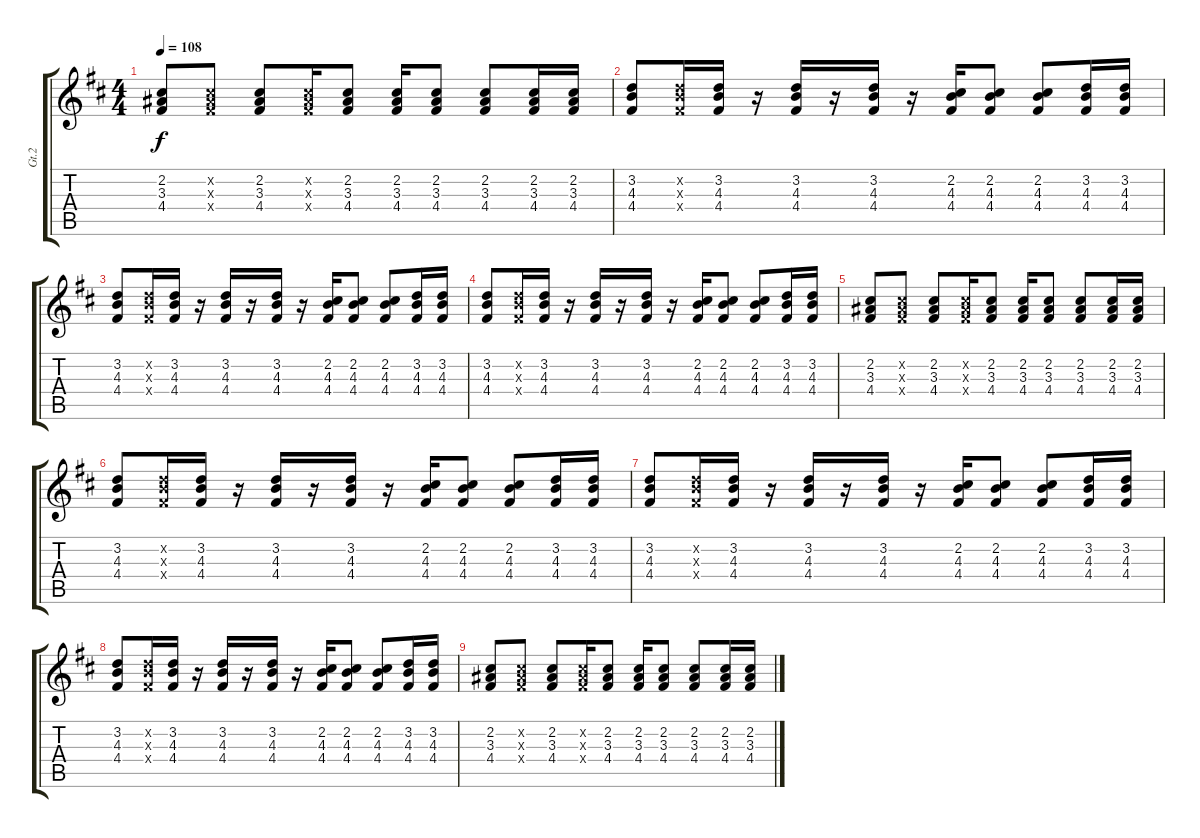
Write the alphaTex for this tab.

\track ("Gt.2" "Gt.2") {instrument overdrivenguitar}
\staff {score tabs}
\tuning (E4 B3 G3 D3 A2 E2) {hide}
\ts (4 4)
\tempo 108
\clef g2
\ks d
(2.2 3.3 4.4).8{dy f} (2.2{x} 3.3{x} 4.4{x}).8 (2.2 3.3 4.4).8 (2.2{x} 3.3{x} 4.4{x}).16 (2.2 3.3 4.4).8 (2.2 3.3 4.4).16 (2.2 3.3 4.4).8 (2.2 3.3 4.4).8 (2.2 3.3 4.4).16 (2.2 3.3 4.4).16 |
(3.2 4.3 4.4).8 (3.2{x} 4.3{x} 4.4{x}).16 (3.2 4.3 4.4).16 r.16 (3.2 4.3 4.4).16 r.16 (3.2 4.3 4.4).16 r.16 (2.2 4.3 4.4).16 (2.2 4.3 4.4).8 (2.2 4.3 4.4).8 (3.2 4.3 4.4).16 (3.2 4.3 4.4).16 |
(3.2 4.3 4.4).8 (3.2{x} 4.3{x} 4.4{x}).16 (3.2 4.3 4.4).16 r.16 (3.2 4.3 4.4).16 r.16 (3.2 4.3 4.4).16 r.16 (2.2 4.3 4.4).16 (2.2 4.3 4.4).8 (2.2 4.3 4.4).8 (3.2 4.3 4.4).16 (3.2 4.3 4.4).16 |
(3.2 4.3 4.4).8 (3.2{x} 4.3{x} 4.4{x}).16 (3.2 4.3 4.4).16 r.16 (3.2 4.3 4.4).16 r.16 (3.2 4.3 4.4).16 r.16 (2.2 4.3 4.4).16 (2.2 4.3 4.4).8 (2.2 4.3 4.4).8 (3.2 4.3 4.4).16 (3.2 4.3 4.4).16 |
(2.2 3.3 4.4).8 (2.2{x} 3.3{x} 4.4{x}).8 (2.2 3.3 4.4).8 (2.2{x} 3.3{x} 4.4{x}).16 (2.2 3.3 4.4).8 (2.2 3.3 4.4).16 (2.2 3.3 4.4).8 (2.2 3.3 4.4).8 (2.2 3.3 4.4).16 (2.2 3.3 4.4).16 |
(3.2 4.3 4.4).8 (3.2{x} 4.3{x} 4.4{x}).16 (3.2 4.3 4.4).16 r.16 (3.2 4.3 4.4).16 r.16 (3.2 4.3 4.4).16 r.16 (2.2 4.3 4.4).16 (2.2 4.3 4.4).8 (2.2 4.3 4.4).8 (3.2 4.3 4.4).16 (3.2 4.3 4.4).16 |
(3.2 4.3 4.4).8 (3.2{x} 4.3{x} 4.4{x}).16 (3.2 4.3 4.4).16 r.16 (3.2 4.3 4.4).16 r.16 (3.2 4.3 4.4).16 r.16 (2.2 4.3 4.4).16 (2.2 4.3 4.4).8 (2.2 4.3 4.4).8 (3.2 4.3 4.4).16 (3.2 4.3 4.4).16 |
(3.2 4.3 4.4).8 (3.2{x} 4.3{x} 4.4{x}).16 (3.2 4.3 4.4).16 r.16 (3.2 4.3 4.4).16 r.16 (3.2 4.3 4.4).16 r.16 (2.2 4.3 4.4).16 (2.2 4.3 4.4).8 (2.2 4.3 4.4).8 (3.2 4.3 4.4).16 (3.2 4.3 4.4).16 |
(2.2 3.3 4.4).8 (2.2{x} 3.3{x} 4.4{x}).8 (2.2 3.3 4.4).8 (2.2{x} 3.3{x} 4.4{x}).16 (2.2 3.3 4.4).8 (2.2 3.3 4.4).16 (2.2 3.3 4.4).8 (2.2 3.3 4.4).8 (2.2 3.3 4.4).16 (2.2 3.3 4.4).16
